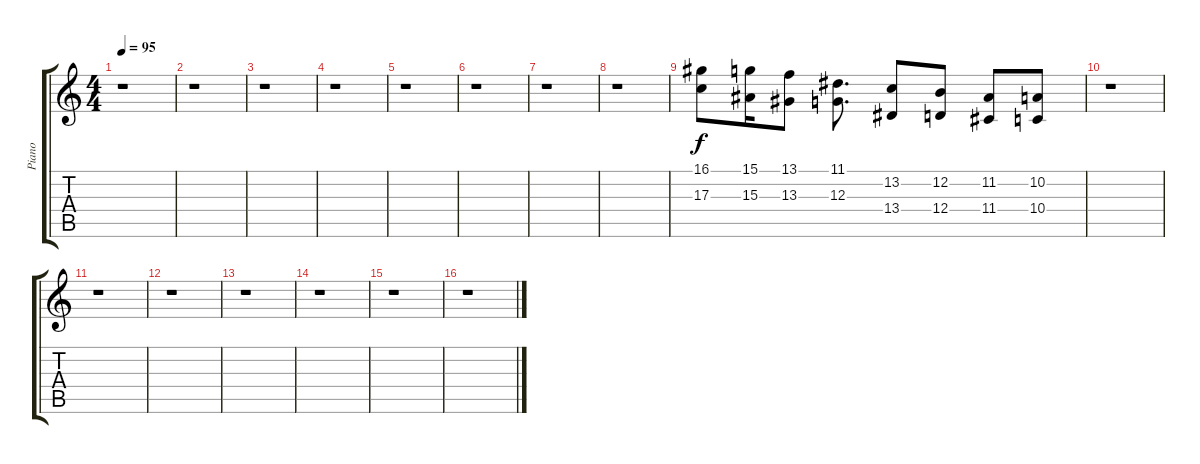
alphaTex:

\track ("Piano" "Piano") {instrument honkytonkpiano}
\staff {score tabs}
\tuning (E4 B3 G3 D3 A2 E2) {hide}
\ts (4 4)
\tempo 95
\clef g2
\ks c
r.1{dy f} |
r.1 |
r.1 |
r.1 |
r.1 |
r.1 |
r.1 |
r.1 |
(16.1 17.3).8 (15.1 15.3).16 (13.1 13.3).8 (11.1 12.3).8{d} (13.2 13.4).8 (12.2 12.4).8 (11.2 11.4).8 (10.2 10.4).8 |
r.1 |
r.1 |
r.1 |
r.1 |
r.1 |
r.1 |
r.1
